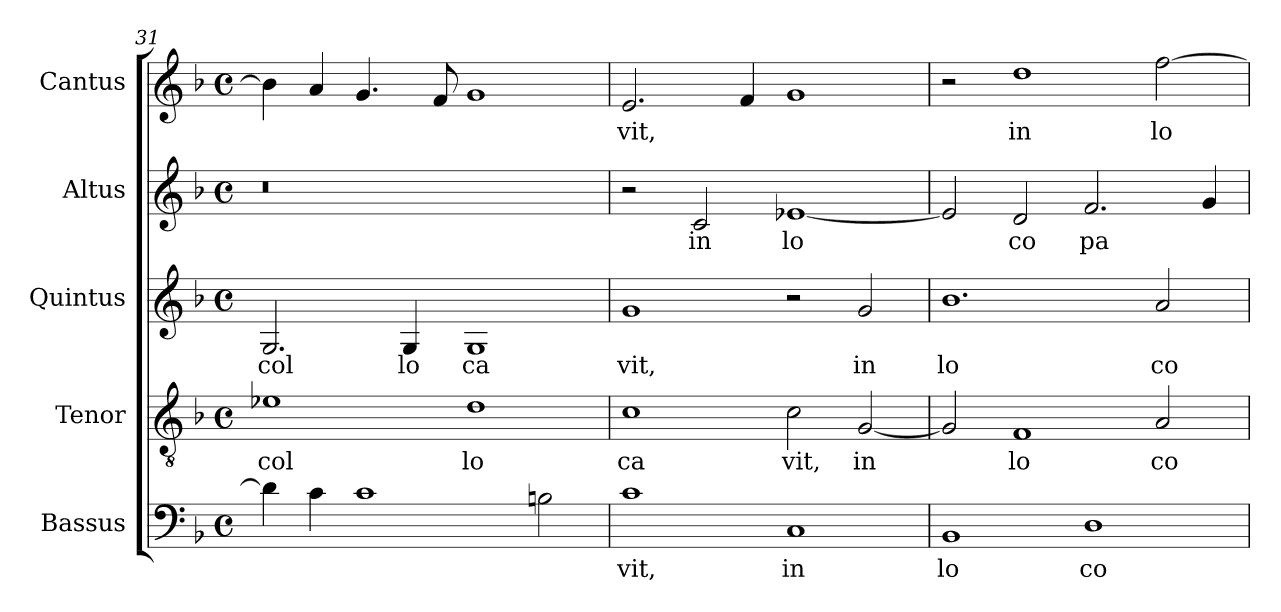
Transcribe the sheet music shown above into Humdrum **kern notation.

**kern	**text	**kern	**text	**kern	**text	**kern	**text	**kern	**text
*part5	*part5	*part4	*part4	*part3	*part3	*part2	*part2	*part1	*part1
*staff5	*staff5	*staff4	*staff4	*staff3	*staff3	*staff2	*staff2	*staff1	*staff1
*I"Bassus	*	*I"Tenor	*	*I"Quintus	*	*I"Altus	*	*I"Cantus	*
*clefF4	*	*clefGv2	*	*clefG2	*	*clefG2	*	*clefG2	*
*k[b-]	*	*k[b-]	*	*k[b-]	*	*k[b-]	*	*k[b-]	*
*F:	*	*F:	*	*F:	*	*F:	*	*F:	*
*M4/4	*	*M4/4	*	*M4/4	*	*M4/4	*	*M4/4	*
*met(c)	*	*met(c)	*	*met(c)	*	*met(c)	*	*met(c)	*
=31	=31	=31	=31	=31	=31	=31	=31	=31	=31
!	!	!	!LO:LY:b:cj	!	!LO:LY:b:cj	!	!	!	!
4d\]	.	1e-X	col	2.G/	col	0r	.	4b-\]	.
4c\	.	.	.	.	.	.	.	4a/	.
1c	.	.	.	.	.	.	.	4.g/	.
!	!	!	!	!	!LO:LY:b:cj	!	!	!	!
.	.	.	.	4G/	lo	.	.	.	.
.	.	.	.	.	.	.	.	8f/	.
!	!	!	!LO:LY:b:cj	!	!LO:LY:b:cj	!	!	!	!
.	.	1d	lo	1G	ca	.	.	1g	.
2Bn\	.	.	.	.	.	.	.	.	.
=32	=32	=32	=32	=32	=32	=32	=32	=32	=32
!	!LO:LY:b:cj	!	!LO:LY:b:cj	!	!LO:LY:b:cj	!	!	!	!LO:LY:b
1c	vit,	1c	ca	1g	vit,	2r	.	2.e/	vit,
!	!	!	!	!	!	!	!LO:LY:b:cj	!	!
.	.	.	.	.	.	2c/	in	.	.
.	.	.	.	.	.	.	.	4f/	.
!	!LO:LY:b:cj	!	!LO:LY:b:cj	!	!	!	!LO:LY:b:cj	!	!
1C	in	2c\	vit,	2r	.	[<1e-X	lo	1g	.
!	!	!	!LO:LY:b:cj	!	!LO:LY:b:cj	!	!	!	!
.	.	[<2G/	in	2g/	in	.	.	.	.
=33	=33	=33	=33	=33	=33	=33	=33	=33	=33
!	!LO:LY:b:cj	!	!	!	!LO:LY:b:cj	!	!	!	!
1BB-	lo	2G/]	.	1.b-	lo	2e-/]	.	2r	.
!	!	!	!LO:LY:b:cj	!	!	!	!LO:LY:b:cj	!	!LO:LY:b:cj
.	.	1F	lo	.	.	2d/	co	1dd	in
!	!LO:LY:b:cj	!	!	!	!	!	!LO:LY:b:cj	!	!
1D	co	.	.	.	.	2.f/	pa	.	.
!	!	!	!LO:LY:b:cj	!	!LO:LY:b:cj	!	!	!	!LO:LY:b:cj
.	.	2A/	co	2a/	co	.	.	[>2ff\	lo
.	.	.	.	.	.	4g/	.	.	.
=	=	=	=	=	=	=	=	=	=
*-	*-	*-	*-	*-	*-	*-	*-	*-	*-
